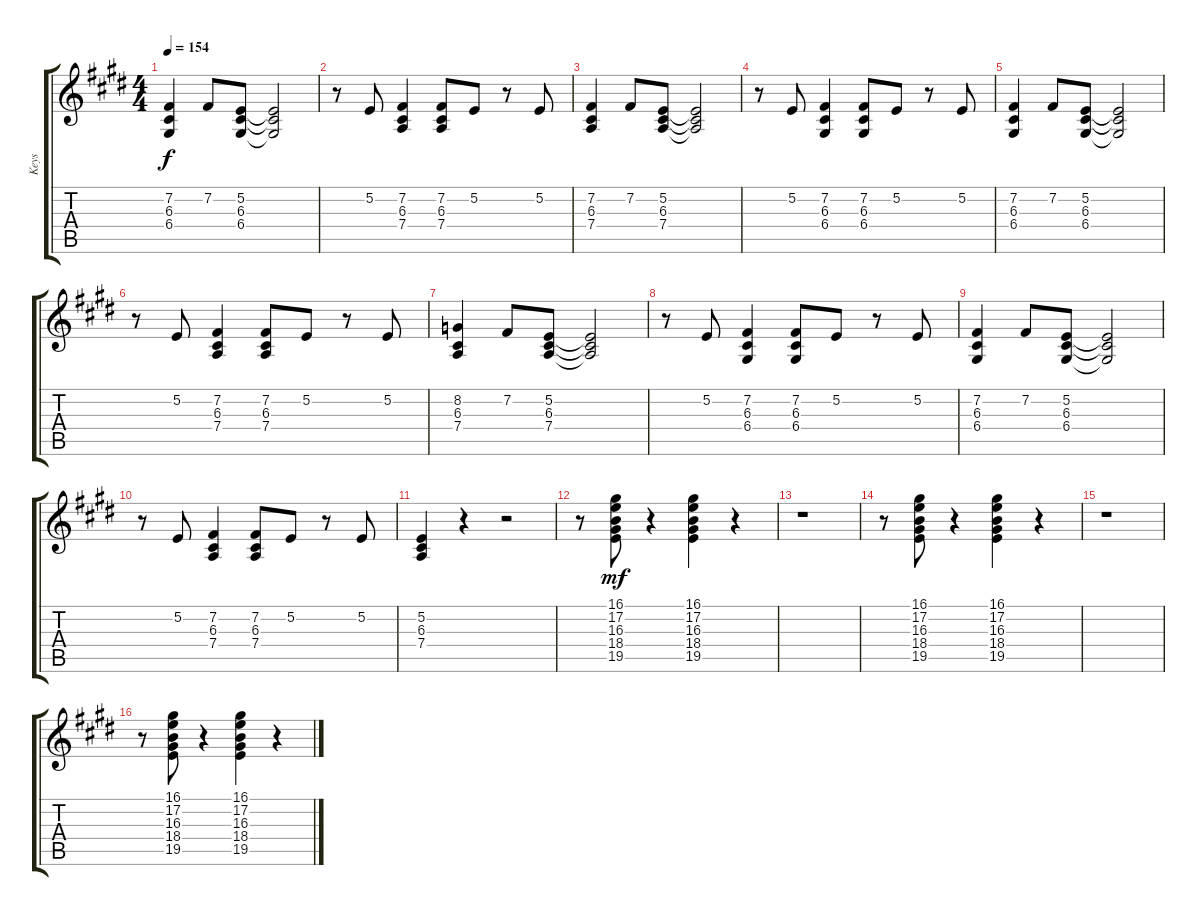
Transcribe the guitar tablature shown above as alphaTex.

\track ("Keys" "Keys") {instrument stringensemble1}
\staff {score tabs}
\tuning (E4 B3 G3 D3 A2 E2) {hide}
\ts (4 4)
\tempo 154
\clef g2
\ks e
(7.2 6.3 6.4).4{dy f} 7.2.8 (5.2 6.3 6.4).8 (5.2{t} 6.3{t} 6.4{t}).2 |
r.8 5.2.8 (7.2 6.3 7.4).4 (7.2 6.3 7.4).8 5.2.8 r.8 5.2.8 |
(7.2 6.3 7.4).4 7.2.8 (5.2 6.3 7.4).8 (5.2{t} 6.3{t} 7.4{t}).2 |
r.8 5.2.8 (7.2 6.3 6.4).4 (7.2 6.3 6.4).8 5.2.8 r.8 5.2.8 |
(7.2 6.3 6.4).4 7.2.8 (5.2 6.3 6.4).8 (5.2{t} 6.3{t} 6.4{t}).2 |
r.8 5.2.8 (7.2 6.3 7.4).4 (7.2 6.3 7.4).8 5.2.8 r.8 5.2.8 |
(8.2 6.3 7.4).4 7.2.8 (5.2 6.3 7.4).8 (5.2{t} 6.3{t} 7.4{t}).2 |
r.8 5.2.8 (7.2 6.3 6.4).4 (7.2 6.3 6.4).8 5.2.8 r.8 5.2.8 |
(7.2 6.3 6.4).4 7.2.8 (5.2 6.3 6.4).8 (5.2{t} 6.3{t} 6.4{t}).2 |
r.8 5.2.8 (7.2 6.3 7.4).4 (7.2 6.3 7.4).8 5.2.8 r.8 5.2.8 |
(5.2 6.3 7.4).4 r.4 r.2 |
r.8 (16.1 17.2 16.3 18.4 19.5).8{dy mf} r.4 (16.1 17.2 16.3 18.4 19.5).4 r.4 |
r.1 |
r.8 (16.1 17.2 16.3 18.4 19.5).8 r.4 (16.1 17.2 16.3 18.4 19.5).4 r.4 |
r.1 |
r.8 (16.1 17.2 16.3 18.4 19.5).8 r.4 (16.1 17.2 16.3 18.4 19.5).4 r.4
